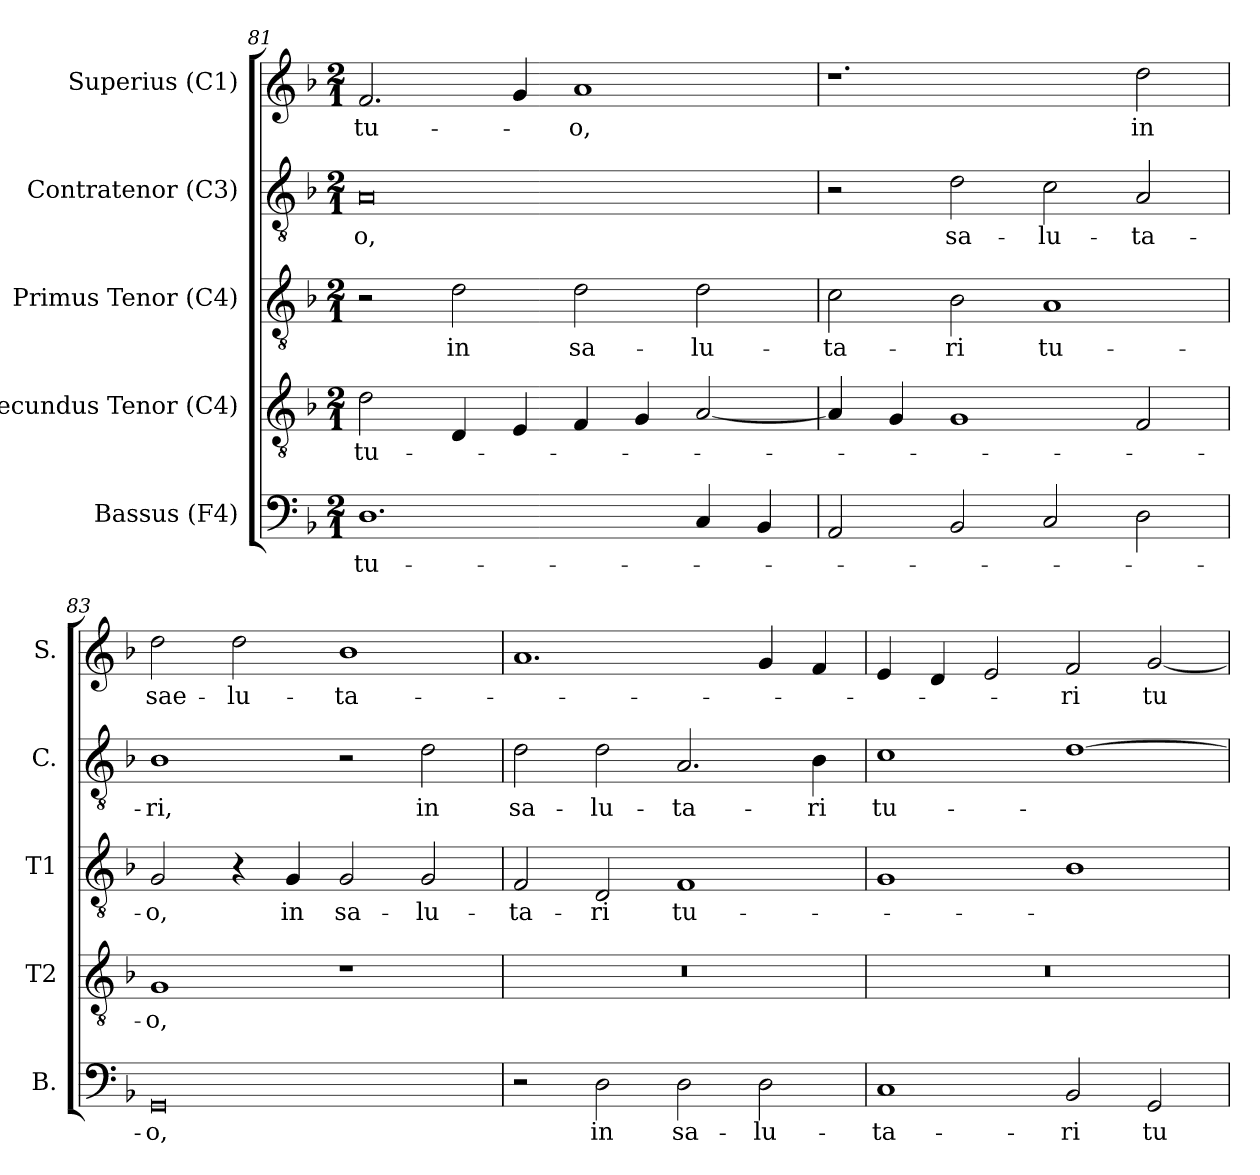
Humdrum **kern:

**kern	**text	**kern	**text	**kern	**text	**kern	**text	**kern	**text
*part5	*part5	*part4	*part4	*part3	*part3	*part2	*part2	*part1	*part1
*staff5	*staff5	*staff4	*staff4	*staff3	*staff3	*staff2	*staff2	*staff1	*staff1
*I"Bassus (F4)	*	*I"Secundus Tenor (C4)	*	*I"Primus Tenor (C4)	*	*I"Contratenor (C3)	*	*I"Superius (C1)	*
*I'B.	*	*I'T2	*	*I'T1	*	*I'C.	*	*I'S.	*
*clefF4	*	*clefGv2	*	*clefGv2	*	*clefGv2	*	*clefG2	*
*	*	*ITrd7c12	*	*ITrd7c12	*	*	*	*	*
*k[b-]	*	*k[b-]	*	*k[b-]	*	*k[b-]	*	*k[b-]	*
*F:	*	*F:	*	*F:	*	*F:	*	*F:	*
*M2/1	*	*M2/1	*	*M2/1	*	*M2/1	*	*M2/1	*
=81	=81	=81	=81	=81	=81	=81	=81	=81	=81
!	!LO:LY:b:color=#000000	!	!	!	!	!	!	!	!
!	!	!	!LO:LY:b:color=#000000	!	!	!	!	!	!
!	!	!	!	!	!	!	!LO:LY:b:color=#000000	!	!
!	!	!	!	!	!	!	!	!	!LO:LY:b:color=#000000
1.Di	tu-	2Di\	tu-	2r	.	0Ai	-o,	2.fi/	tu-
!	!	!	!	!	!LO:LY:b:color=#000000	!	!	!	!
.	.	4DDi/	.	2Di\	in	.	.	.	.
.	.	4EEi/	.	.	.	.	.	4gi/	.
!	!	!	!	!	!LO:LY:b:color=#000000	!	!	!	!
!	!	!	!	!	!	!	!	!	!LO:LY:b:color=#000000
.	.	4FFi/	.	2Di\	sa-	.	.	1ai	-o,
.	.	4GGi/	.	.	.	.	.	.	.
!	!	!	!	!	!LO:LY:b:color=#000000	!	!	!	!
4Ci/	.	[2AAi/	.	2Di\	-lu-	.	.	.	.
4BB-i/	.	.	.	.	.	.	.	.	.
!!LO:LB:g=z
=82	=82	=82	=82	=82	=82	=82	=82	=82	=82
!	!	!	!	!	!LO:LY:b:color=#000000	!	!	!	!
2AAi/	.	4AAi/]	.	2Ci\	-ta-	2r	.	1.r	.
.	.	4GGi/	.	.	.	.	.	.	.
!	!	!	!	!	!LO:LY:b:color=#000000	!	!	!	!
!	!	!	!	!	!	!	!LO:LY:b:color=#000000	!	!
2BB-i/	.	1GGi	.	2BB-i\	-ri	2di\	sa-	.	.
!	!	!	!	!	!LO:LY:b:color=#000000	!	!	!	!
!	!	!	!	!	!	!	!LO:LY:b:color=#000000	!	!
2Ci/	.	.	.	1AAi	tu-	2ci\	-lu-	.	.
!	!	!	!	!	!	!	!LO:LY:b:color=#000000	!	!
!	!	!	!	!	!	!	!	!	!LO:LY:b:color=#000000
2Di\	.	2FFi/	.	.	.	2Ai/	-ta-	2ddi\	in
=83	=83	=83	=83	=83	=83	=83	=83	=83	=83
!	!LO:LY:b:color=#000000	!	!	!	!	!	!	!	!
!	!	!	!LO:LY:b:color=#000000	!	!	!	!	!	!
!	!	!	!	!	!LO:LY:b:color=#000000	!	!	!	!
!	!	!	!	!	!	!	!LO:LY:b:color=#000000	!	!
!	!	!	!	!	!	!	!	!	!LO:LY:b:color=#000000
0GGi	-o,	1GGi	-o,	2GGi/	-o,	1B-i	-ri,	2ddi\	sae-
!	!	!	!	!	!	!	!	!	!LO:LY:b:color=#000000
.	.	.	.	4r	.	.	.	2ddi\	-lu-
!	!	!	!	!	!LO:LY:b:color=#000000	!	!	!	!
.	.	.	.	4GGi/	in	.	.	.	.
!	!	!	!	!	!LO:LY:b:color=#000000	!	!	!	!
!	!	!	!	!	!	!	!	!	!LO:LY:b:color=#000000
.	.	1r	.	2GGi/	sa-	2r	.	1b-i	-ta-
!	!	!	!	!	!LO:LY:b:color=#000000	!	!	!	!
!	!	!	!	!	!	!	!LO:LY:b:color=#000000	!	!
.	.	.	.	2GGi/	-lu-	2di\	in	.	.
=84	=84	=84	=84	=84	=84	=84	=84	=84	=84
!	!	!LO:N:vis=1	!	!	!	!	!	!	!
!	!	!	!	!	!LO:LY:b:color=#000000	!	!	!	!
!	!	!	!	!	!	!	!LO:LY:b:color=#000000	!	!
2r	.	0r	.	2FFi/	-ta-	2di\	sa-	1.ai	.
!	!LO:LY:b:color=#000000	!	!	!	!	!	!	!	!
!	!	!	!	!	!LO:LY:b:color=#000000	!	!	!	!
!	!	!	!	!	!	!	!LO:LY:b:color=#000000	!	!
2Di\	in	.	.	2DDi/	-ri	2di\	-lu-	.	.
!	!LO:LY:b:color=#000000	!	!	!	!	!	!	!	!
!	!	!	!	!	!LO:LY:b:color=#000000	!	!	!	!
!	!	!	!	!	!	!	!LO:LY:b:color=#000000	!	!
2Di\	sa-	.	.	1FFi	tu-	2.Ai/	-ta-	.	.
!	!LO:LY:b:color=#000000	!	!	!	!	!	!	!	!
2Di\	-lu-	.	.	.	.	.	.	4gi/	.
!	!	!	!	!	!	!	!LO:LY:b:color=#000000	!	!
.	.	.	.	.	.	4B-i\	-ri	4fi/	.
!!LO:PB:g=z
=85	=85	=85	=85	=85	=85	=85	=85	=85	=85
!	!LO:LY:b:color=#000000	!LO:N:vis=1	!	!	!	!	!	!	!
!	!	!	!	!	!	!	!LO:LY:b:color=#000000	!	!
1Ci	-ta-	0r	.	1GGi	.	1ci	tu-	4ei/	.
.	.	.	.	.	.	.	.	4di/	.
.	.	.	.	.	.	.	.	2ei/	.
!	!LO:LY:b:color=#000000	!	!	!	!	!	!	!	!
!	!	!	!	!	!	!	!	!	!LO:LY:b:color=#000000
2BB-i/	-ri	.	.	1BB-i	.	[1di	.	2fi/	-ri
!	!LO:LY:b:color=#000000	!	!	!	!	!	!	!	!
!	!	!	!	!	!	!	!	!	!LO:LY:b:color=#000000
2GGi/	tu-	.	.	.	.	.	.	[2gi/	tu-
=	=	=	=	=	=	=	=	=	=
*-	*-	*-	*-	*-	*-	*-	*-	*-	*-
